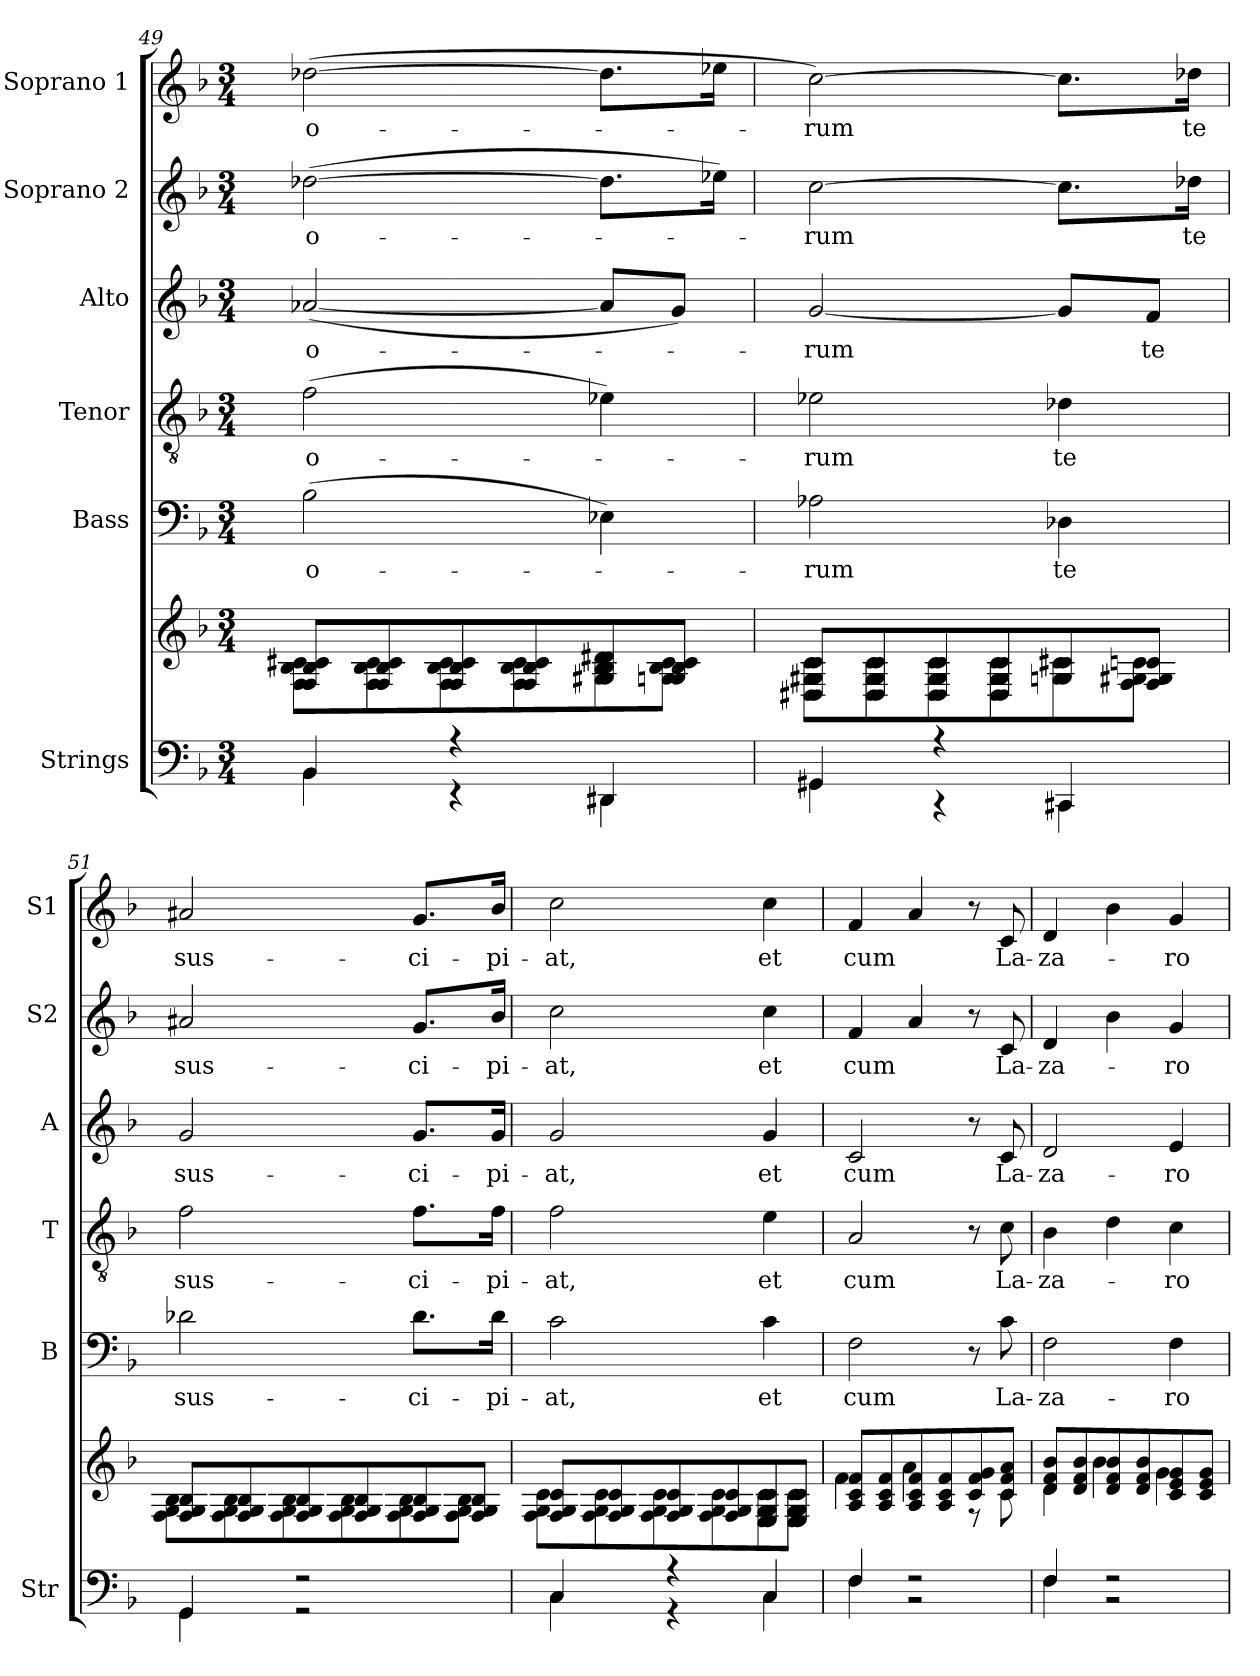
**kern	**kern	**kern	**text	**kern	**text	**kern	**text	**kern	**text	**kern	**text
*part6	*part6	*part5	*part5	*part4	*part4	*part3	*part3	*part2	*part2	*part1	*part1
*staff7	*staff6	*staff5	*staff5	*staff4	*staff4	*staff3	*staff3	*staff2	*staff2	*staff1	*staff1
*I"Strings	*	*I"Bass	*	*I"Tenor	*	*I"Alto	*	*I"Soprano 2	*	*I"Soprano 1	*
*I'Str	*	*I'B	*	*I'T	*	*I'A	*	*I'S2	*	*I'S1	*
!!LO:PB:g=z
*clefF4	*clefG2	*clefF4	*	*clefGv2	*	*clefG2	*	*clefG2	*	*clefG2	*
*k[b-]	*k[b-]	*k[b-]	*	*k[b-]	*	*k[b-]	*	*k[b-]	*	*k[b-]	*
*F:	*F:	*F:	*	*F:	*	*F:	*	*F:	*	*F:	*
*M3/4	*M3/4	*M3/4	*	*M3/4	*	*M3/4	*	*M3/4	*	*M3/4	*
=49	=49	=49	=49	=49	=49	=49	=49	=49	=49	=49	=49
*^	*^	*	*	*	*	*	*	*	*	*	*
!	!	!	!	!	!LO:LY:b	!	!LO:LY:b	!	!LO:LY:b	!	!LO:LY:b	!	!LO:LY:b
4BB-/	4BB-\	8F/ 8B-/ 8c#X/L	8F\ 8B-\ 8c#\L	(>2B-\	-o-	(>2f\	-o-	(<[2a-X/	-o-	(>[2dd-X\	-o-	(>[2dd-X\	-o-
.	.	8F/ 8B-/ 8c#/	8F\ 8B-\ 8c#\	.	.	.	.	.	.	.	.	.	.
4r	4r	8F/ 8B-/ 8c#/	8F\ 8B-\ 8c#\	.	.	.	.	.	.	.	.	.	.
.	.	8F/ 8B-/ 8c#/	8F\ 8B-\ 8c#\	.	.	.	.	.	.	.	.	.	.
4DD#X/	4DD#\	8G#X/ 8B-/ 8d#X/	8G#\ 8B-\ 8d#\	4E-X\)	.	4e-X\)	.	8a-/L]	.	8.dd-\L]	.	8.dd-\L]	.
.	.	8Gn/ 8B-/ 8c#/J	8G\ 8B-\ 8c#\J	.	.	.	.	8g/J)	.	.	.	.	.
.	.	.	.	.	.	.	.	.	.	16ee-X\Jk)	.	16ee-X\Jk	.
=50	=50	=50	=50	=50	=50	=50	=50	=50	=50	=50	=50	=50	=50
!	!	!	!	!	!LO:LY:b	!	!LO:LY:b	!	!LO:LY:b	!	!LO:LY:b	!	!LO:LY:b
4GG#X/	4GG#\	8D#X/ 8G#X/ 8c/L	8D#\ 8G#\ 8c\L	2A-X\	-rum	2e-X\	-rum	[2g/	-rum	[2cc\	-rum	[2cc\)	-rum
.	.	8D#/ 8G#/ 8c/	8D#\ 8G#\ 8c\	.	.	.	.	.	.	.	.	.	.
4r	4r	8D#/ 8G#/ 8c/	8D#\ 8G#\ 8c\	.	.	.	.	.	.	.	.	.	.
.	.	8D#/ 8G#/ 8c/	8D#\ 8G#\ 8c\	.	.	.	.	.	.	.	.	.	.
!	!	!	!	!	!LO:LY:b	!	!LO:LY:b	!	!	!	!	!	!
4CC#X/	4CC#\	8Gn/ 8c#X/	8G\ 8c#\	4D-X\	te	4d-X\	te	8g/L]	.	8.cc\L]	.	8.cc\L]	.
!	!	!	!	!	!	!	!	!	!LO:LY:b	!	!	!	!
.	.	8F/ 8G#X/ 8cn/J	8F\ 8G#\ 8c\J	.	.	.	.	8f/J	te	.	.	.	.
!	!	!	!	!	!	!	!	!	!	!	!LO:LY:b	!	!LO:LY:b
.	.	.	.	.	.	.	.	.	.	16dd-X\Jk	te	16dd-X\Jk	te
!!LO:PB:g=z
=51	=51	=51	=51	=51	=51	=51	=51	=51	=51	=51	=51	=51	=51
!	!	!	!	!	!LO:LY:b	!	!LO:LY:b	!	!LO:LY:b	!	!LO:LY:b	!	!LO:LY:b
4GG/	4GG\	8F/ 8G/ 8B-/L	8F\ 8G\ 8B-\L	2d-X\	sus-	2f\	sus-	2g/	sus-	2a#X/	sus-	2a#X/	sus-
.	.	8F/ 8G/ 8B-/	8F\ 8G\ 8B-\	.	.	.	.	.	.	.	.	.	.
2r	2r	8F/ 8G/ 8B-/	8F\ 8G\ 8B-\	.	.	.	.	.	.	.	.	.	.
.	.	8F/ 8G/ 8B-/	8F\ 8G\ 8B-\	.	.	.	.	.	.	.	.	.	.
!	!	!	!	!	!LO:LY:b	!	!LO:LY:b	!	!LO:LY:b	!	!LO:LY:b	!	!LO:LY:b
.	.	8F/ 8G/ 8B-/	8F\ 8G\ 8B-\	8.d-\L	-ci-	8.f\L	-ci-	8.g/L	-ci-	8.g/L	-ci-	8.g/L	-ci-
.	.	8F/ 8G/ 8B-/J	8F\ 8G\ 8B-\J	.	.	.	.	.	.	.	.	.	.
!	!	!	!	!	!LO:LY:b	!	!LO:LY:b	!	!LO:LY:b	!	!LO:LY:b	!	!LO:LY:b
.	.	.	.	16d-\Jk	-pi-	16f\Jk	-pi-	16g/Jk	-pi-	16b-/Jk	-pi-	16b-/Jk	-pi-
=52	=52	=52	=52	=52	=52	=52	=52	=52	=52	=52	=52	=52	=52
!	!	!	!	!	!LO:LY:b	!	!LO:LY:b	!	!LO:LY:b	!	!LO:LY:b	!	!LO:LY:b
4C/	4C\	8F/ 8G/ 8c/L	8F\ 8G\ 8c\L	2c\	-at,	2f\	-at,	2g/	-at,	2cc\	-at,	2cc\	-at,
.	.	8F/ 8G/ 8c/	8F\ 8G\ 8c\	.	.	.	.	.	.	.	.	.	.
4r	4r	8F/ 8G/ 8c/	8F\ 8G\ 8c\	.	.	.	.	.	.	.	.	.	.
.	.	8F/ 8G/ 8c/	8F\ 8G\ 8c\	.	.	.	.	.	.	.	.	.	.
!	!	!	!	!	!LO:LY:b	!	!LO:LY:b	!	!LO:LY:b	!	!LO:LY:b	!	!LO:LY:b
4C/	4C\	8E/ 8G/ 8c/	8E\ 8G\ 8c\	4c\	et	4e\	et	4g/	et	4cc\	et	4cc\	et
.	.	8E/ 8G/ 8c/J	8E\ 8G\ 8c\J	.	.	.	.	.	.	.	.	.	.
!!LO:PB:g=z
=53	=53	=53	=53	=53	=53	=53	=53	=53	=53	=53	=53	=53	=53
!	!	!	!	!	!LO:LY:b	!	!LO:LY:b	!	!LO:LY:b	!	!LO:LY:b	!	!LO:LY:b
4F/	4F\	8A/ 8c/ 8f/L	4f\	2F\	cum	2A/	cum	2c/	cum	4f/	cum	4f/	cum
.	.	8A/ 8c/ 8f/	.	.	.	.	.	.	.	.	.	.	.
2r	2r	8A/ 8c/ 8f/	4a\	.	.	.	.	.	.	4a/	.	4a/	.
.	.	8A/ 8c/ 8f/	.	.	.	.	.	.	.	.	.	.	.
.	.	8c/ 8f/ 8g/	8r	8r	.	8r	.	8r	.	8r	.	8r	.
!	!	!	!	!	!LO:LY:b	!	!LO:LY:b	!	!LO:LY:b	!	!LO:LY:b	!	!LO:LY:b
.	.	8c/ 8f/ 8a/J	8c\	8c\	La-	8c\	La-	8c/	La-	8c/	La-	8c/	La-
=54	=54	=54	=54	=54	=54	=54	=54	=54	=54	=54	=54	=54	=54
!	!	!	!	!	!LO:LY:b	!	!LO:LY:b	!	!LO:LY:b	!	!LO:LY:b	!	!LO:LY:b
4F/	4F\	8d/ 8f/ 8b-/L	4d\	2F\	-za-	4B-\	-za-	2d/	-za-	4d/	-za-	4d/	-za-
.	.	8d/ 8f/ 8b-/	.	.	.	.	.	.	.	.	.	.	.
2r	2r	8d/ 8f/ 8b-/	4b-\	.	.	4d\	.	.	.	4b-\	.	4b-\	.
.	.	8d/ 8f/ 8b-/	.	.	.	.	.	.	.	.	.	.	.
!	!	!	!	!	!LO:LY:b	!	!LO:LY:b	!	!LO:LY:b	!	!LO:LY:b	!	!LO:LY:b
.	.	8c/ 8e/ 8g/	4g\	4F\	-ro	4c\	-ro	4e/	-ro	4g/	-ro	4g/	-ro
.	.	8c/ 8e/ 8g/J	.	.	.	.	.	.	.	.	.	.	.
*v	*v	*	*	*	*	*	*	*	*	*	*	*	*
*	*v	*v	*	*	*	*	*	*	*	*	*	*
=	=	=	=	=	=	=	=	=	=	=	=
*-	*-	*-	*-	*-	*-	*-	*-	*-	*-	*-	*-
